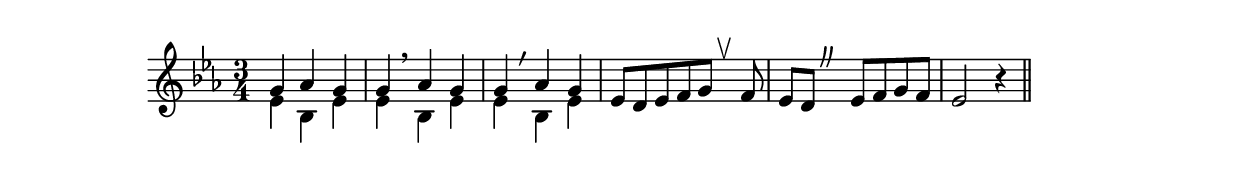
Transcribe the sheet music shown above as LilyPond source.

%% DO NOT EDIT this file manually; it is automatically
%% generated from LSR http://lsr.dsi.unimi.it
%% Make any changes in LSR itself, or in Documentation/snippets/new/ ,
%% and then run scripts/auxiliar/makelsr.py
%%
%% This file is in the public domain.
\version "2.14.2"

\header {
  lsrtags = "expressive-marks, symbols-and-glyphs"

%% Translation of GIT committish: 1cda7b7b8219cb97399b8e7b56c1115aaf82c002
  texidocfr = "
Les indications de respiration sont disponibles sous différentes
formes : virgule (par défaut), trait, en V et @qq{voie de chemin de fer}
(césure).

"
  doctitlefr = "Signes de respiration"

  texidoc = "
Breathing signs are available in different tastes: commas (default),
ticks, vees and @qq{railroad tracks} (caesura).

"
  doctitle = "Breathing signs"
} % begin verbatim


\new Staff \relative c'' {
  \key es \major
  \time 3/4
  % this bar contains no \breathe
  << { g4 as g } \\ { es4 bes es } >> |
  % Modern notation:
  % by default, \breathe uses the rcomma, just as if saying:
  % \override BreathingSign #'text = #(make-musicglyph-markup "scripts.rcomma")
  << { g4 as g } \\ { es4 \breathe bes es } >> |

  % rvarcomma and lvarcomma are variations of the default rcomma and lcomma
  % N.B.: must use Staff context here, since we start a Voice below
  \override Staff.BreathingSign #'text = \markup { \musicglyph #"scripts.rvarcomma" }
  << { g4 as g } \\ { es4 \breathe bes es } >> |

  % vee
  \override BreathingSign #'text = \markup { \musicglyph #"scripts.upbow" }
  es8[ d es f g] \breathe f |

  % caesura
  \override BreathingSign #'text = \markup { \musicglyph #"scripts.caesura.curved" }
  es8[ d] \breathe es[ f g f] |
  es2 r4 \bar "||"
}
